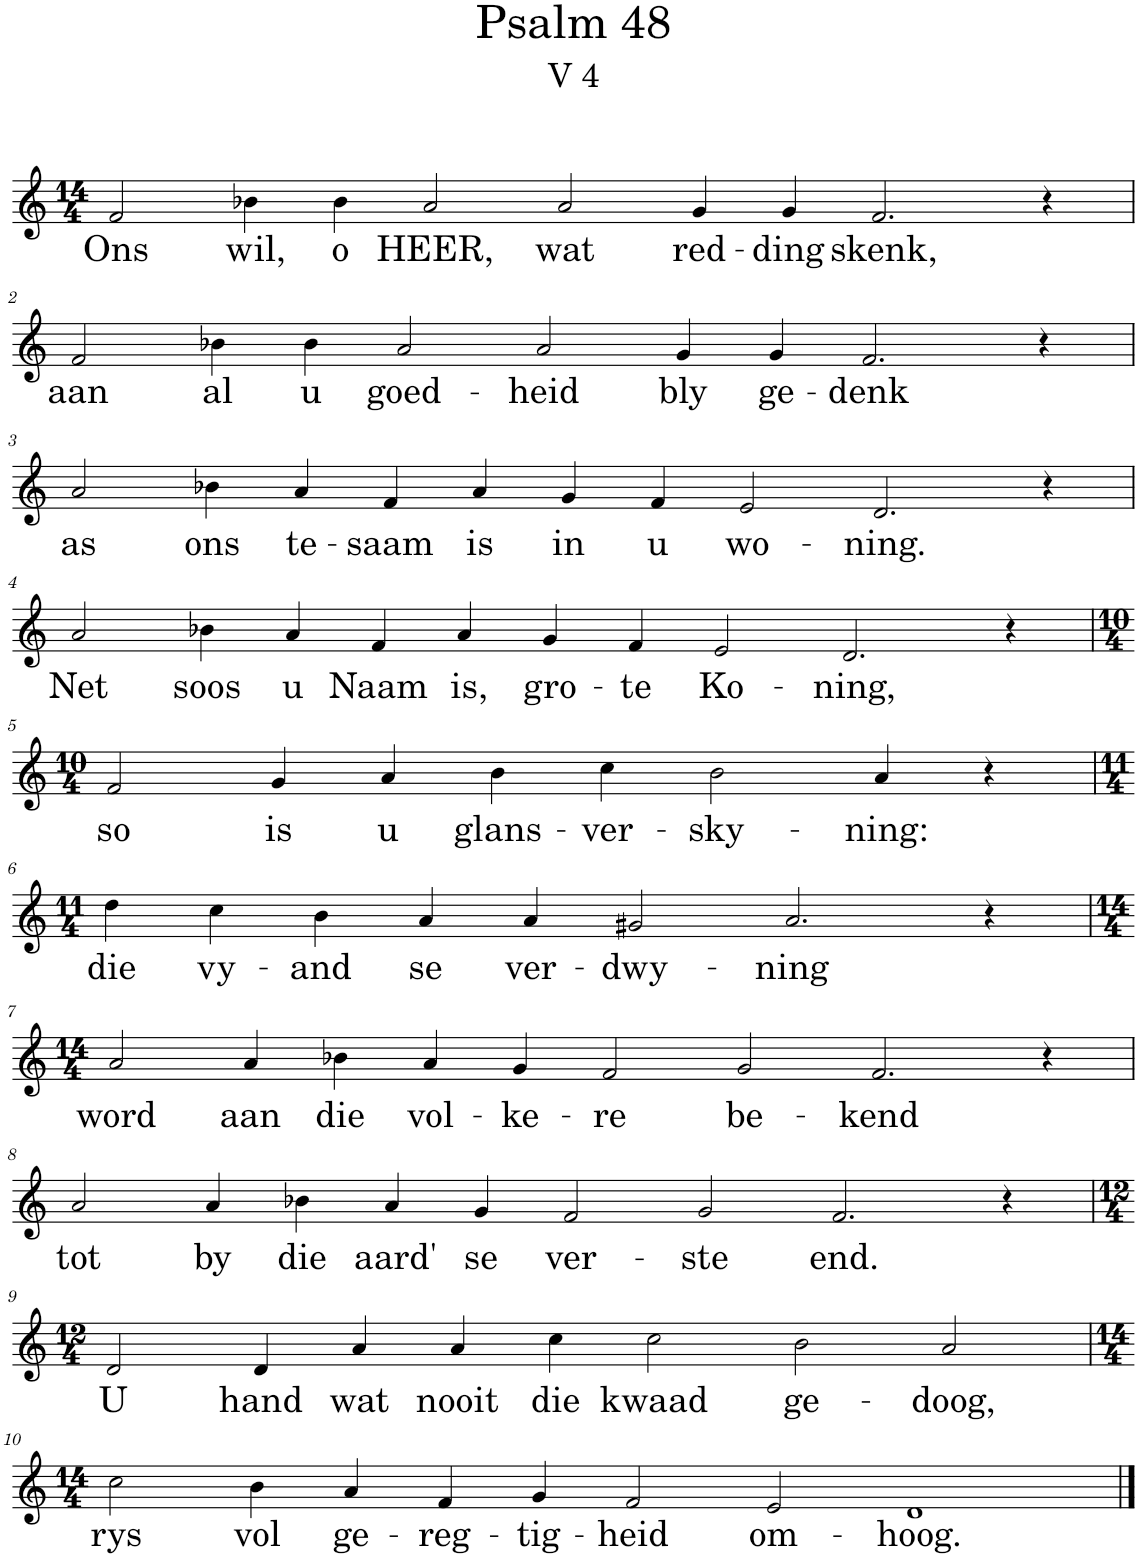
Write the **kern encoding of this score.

**kern	**text
*part1	*part1
*staff1	*staff1
*I"Pipe Organ	*
*I'Org.	*
*clefG2	*
*k[]	*
*M14/4	*
=1	=1
!	!LO:LY:b
2f/	Ons
!	!LO:LY:b
4b-X\	wil,
!	!LO:LY:b
4b-\	o
!	!LO:LY:b
2a/	HEER,
!	!LO:LY:b
2a/	wat
!	!LO:LY:b
4g/	red-
!	!LO:LY:b
4g/	-ding
!	!LO:LY:b
2.f/	skenk,
4r	.
!!LO:LB:g=z
=2	=2
!	!LO:LY:b
2f/	aan
!	!LO:LY:b
4b-X\	al
!	!LO:LY:b
4b-\	u
!	!LO:LY:b
2a/	goed-
!	!LO:LY:b
2a/	-heid
!	!LO:LY:b
4g/	bly
!	!LO:LY:b
4g/	ge-
!	!LO:LY:b
2.f/	-denk
4r	.
!!LO:LB:g=z
=3	=3
!	!LO:LY:b
2a/	as
!	!LO:LY:b
4b-X\	ons
!	!LO:LY:b
4a/	te-
!	!LO:LY:b
4f/	-saam
!	!LO:LY:b
4a/	is
!	!LO:LY:b
4g/	in
!	!LO:LY:b
4f/	u
!	!LO:LY:b
2e/	wo-
!	!LO:LY:b
2.d/	-ning.
4r	.
!!LO:LB:g=z
=4	=4
!	!LO:LY:b
2a/	Net
!	!LO:LY:b
4b-X\	soos
!	!LO:LY:b
4a/	u
!	!LO:LY:b
4f/	Naam
!	!LO:LY:b
4a/	is,
!	!LO:LY:b
4g/	gro-
!	!LO:LY:b
4f/	-te
!	!LO:LY:b
2e/	Ko-
!	!LO:LY:b
2.d/	-ning,
4r	.
!!LO:LB:g=z
=5	=5
*M10/4	*
!	!LO:LY:b
2f/	so
!	!LO:LY:b
4g/	is
!	!LO:LY:b
4a/	u
!	!LO:LY:b
4b\	glans-
!	!LO:LY:b
4cc\	-ver-
!	!LO:LY:b
2b\	-sky-
!	!LO:LY:b
4a/	-ning:
4r	.
!!LO:LB:g=z
=6	=6
*M11/4	*
!	!LO:LY:b
4dd\	die
!	!LO:LY:b
4cc\	vy-
!	!LO:LY:b
4b\	-and
!	!LO:LY:b
4a/	se
!	!LO:LY:b
4a/	ver-
!	!LO:LY:b
2g#X/	-dwy-
!	!LO:LY:b
2.a/	-ning
4r	.
!!LO:LB:g=z
=7	=7
*M14/4	*
!	!LO:LY:b
2a/	word
!	!LO:LY:b
4a/	aan
!	!LO:LY:b
4b-X\	die
!	!LO:LY:b
4a/	vol-
!	!LO:LY:b
4g/	-ke-
!	!LO:LY:b
2f/	-re
!	!LO:LY:b
2g/	be-
!	!LO:LY:b
2.f/	-kend
4r	.
!!LO:LB:g=z
=8	=8
!	!LO:LY:b
2a/	tot
!	!LO:LY:b
4a/	by
!	!LO:LY:b
4b-X\	die
!	!LO:LY:b
4a/	aard'
!	!LO:LY:b
4g/	se
!	!LO:LY:b
2f/	ver-
!	!LO:LY:b
2g/	-ste
!	!LO:LY:b
2.f/	end.
4r	.
!!LO:LB:g=z
=9	=9
*M12/4	*
!	!LO:LY:b
2d/	U
!	!LO:LY:b
4d/	hand
!	!LO:LY:b
4a/	wat
!	!LO:LY:b
4a/	nooit
!	!LO:LY:b
4cc\	die
!	!LO:LY:b
2cc\	kwaad
!	!LO:LY:b
2b\	ge-
!	!LO:LY:b
2a/	-doog,
!!LO:LB:g=z
=10	=10
*M14/4	*
!	!LO:LY:b
2cc\	rys
!	!LO:LY:b
4b\	vol
!	!LO:LY:b
4a/	ge-
!	!LO:LY:b
4f/	-reg-
!	!LO:LY:b
4g/	-tig-
!	!LO:LY:b
2f/	-heid
!	!LO:LY:b
2e/	om-
!	!LO:LY:b
1d	-hoog.
==	==
*-	*-
